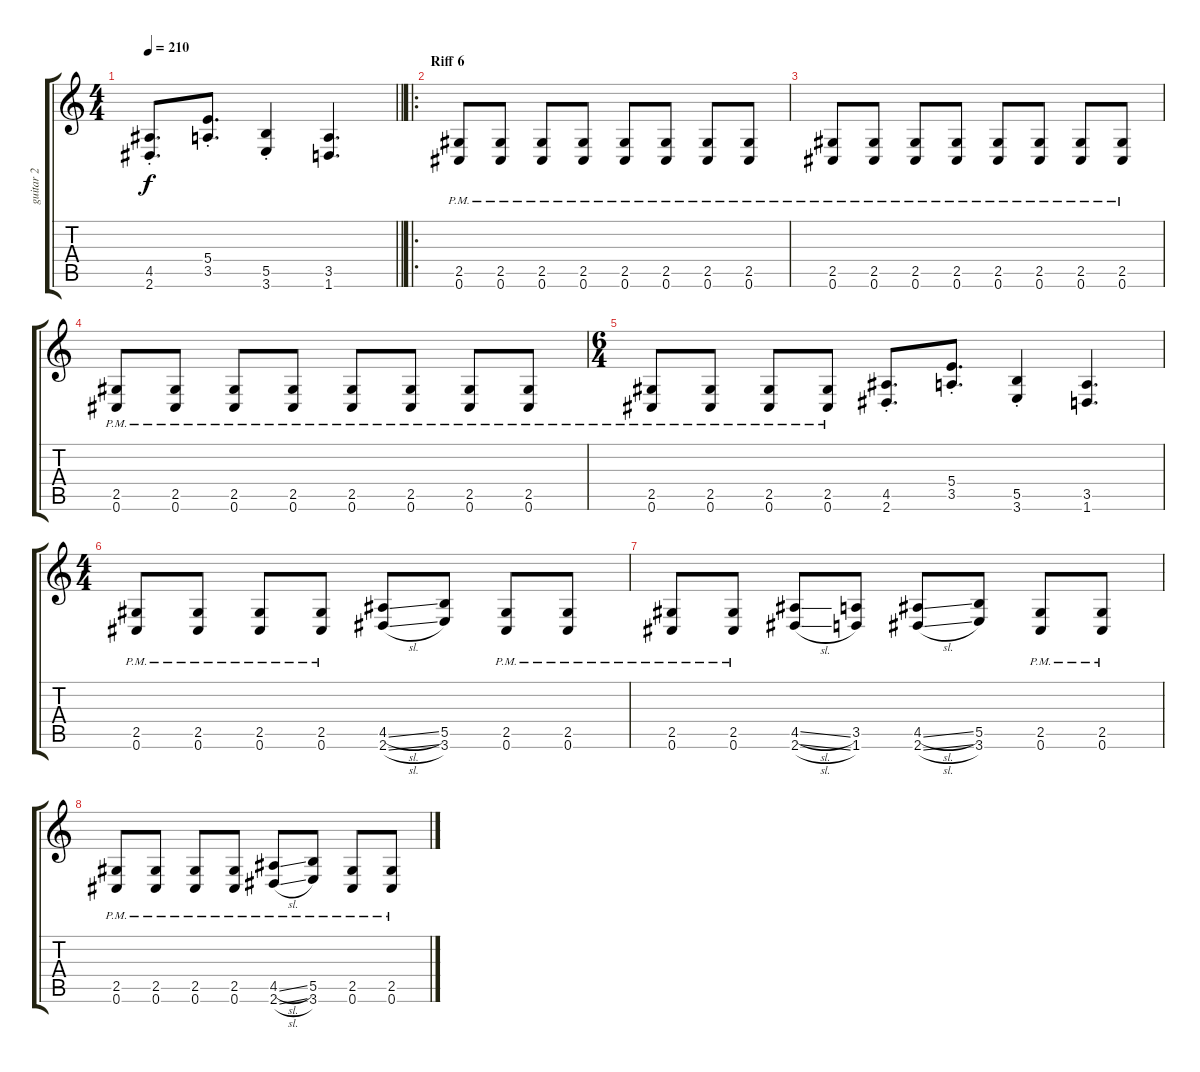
\track ("guitar 2" "guitar 2") {instrument distortionguitar}
\staff {score tabs}
\tuning (Db4 Ab3 E3 B2 Gb2 Db2) {hide}
\ts (4 4)
\tempo 210
\clef g2
\barLineRight lightlight
\ks c
(4.5{st} 2.6{st}).8{d dy f} (5.4{st} 3.5{st}).8{d} (5.5{st} 3.6{st}).4 (3.5 1.6).4{d} |
\ro
\section ("" "Riff 6")
(2.5{pm} 0.6{pm}).8 (2.5{pm} 0.6{pm}).8 (2.5{pm} 0.6{pm}).8 (2.5{pm} 0.6{pm}).8 (2.5{pm} 0.6{pm}).8 (2.5{pm} 0.6{pm}).8 (2.5{pm} 0.6{pm}).8 (2.5{pm} 0.6{pm}).8 |
(2.5{pm} 0.6{pm}).8 (2.5{pm} 0.6{pm}).8 (2.5{pm} 0.6{pm}).8 (2.5{pm} 0.6{pm}).8 (2.5{pm} 0.6{pm}).8 (2.5{pm} 0.6{pm}).8 (2.5{pm} 0.6{pm}).8 (2.5{pm} 0.6{pm}).8 |
(2.5{pm} 0.6{pm}).8 (2.5{pm} 0.6{pm}).8 (2.5{pm} 0.6{pm}).8 (2.5{pm} 0.6{pm}).8 (2.5{pm} 0.6{pm}).8 (2.5{pm} 0.6{pm}).8 (2.5{pm} 0.6{pm}).8 (2.5{pm} 0.6{pm}).8 |
\ts (6 4)
(2.5{pm} 0.6{pm}).8 (2.5{pm} 0.6{pm}).8 (2.5{pm} 0.6{pm}).8 (2.5{pm} 0.6{pm}).8 (4.5{st} 2.6{st}).8{d} (5.4{st} 3.5{st}).8{d} (5.5{st} 3.6{st}).4 (3.5 1.6).4{d} |
\ts (4 4)
(2.5{pm} 0.6{pm}).8 (2.5{pm} 0.6{pm}).8 (2.5{pm} 0.6{pm}).8 (2.5{pm} 0.6{pm}).8 (4.5{sl} 2.6{sl}).8 (5.5 3.6).8 (2.5{pm} 0.6{pm}).8 (2.5{pm} 0.6{pm}).8 |
(2.5{pm} 0.6{pm}).8 (2.5{pm} 0.6{pm}).8 (4.5{sl} 2.6{sl}).8 (3.5 1.6).8 (4.5{sl} 2.6{sl}).8 (5.5 3.6).8 (2.5{pm} 0.6{pm}).8 (2.5{pm} 0.6{pm}).8 |
(2.5{pm} 0.6{pm}).8 (2.5{pm} 0.6{pm}).8 (2.5{pm} 0.6{pm}).8 (2.5{pm} 0.6{pm}).8 (4.5{sl pm} 2.6{sl pm}).8 (5.5{pm} 3.6{pm}).8 (2.5{pm} 0.6{pm}).8 (2.5{pm} 0.6{pm}).8
